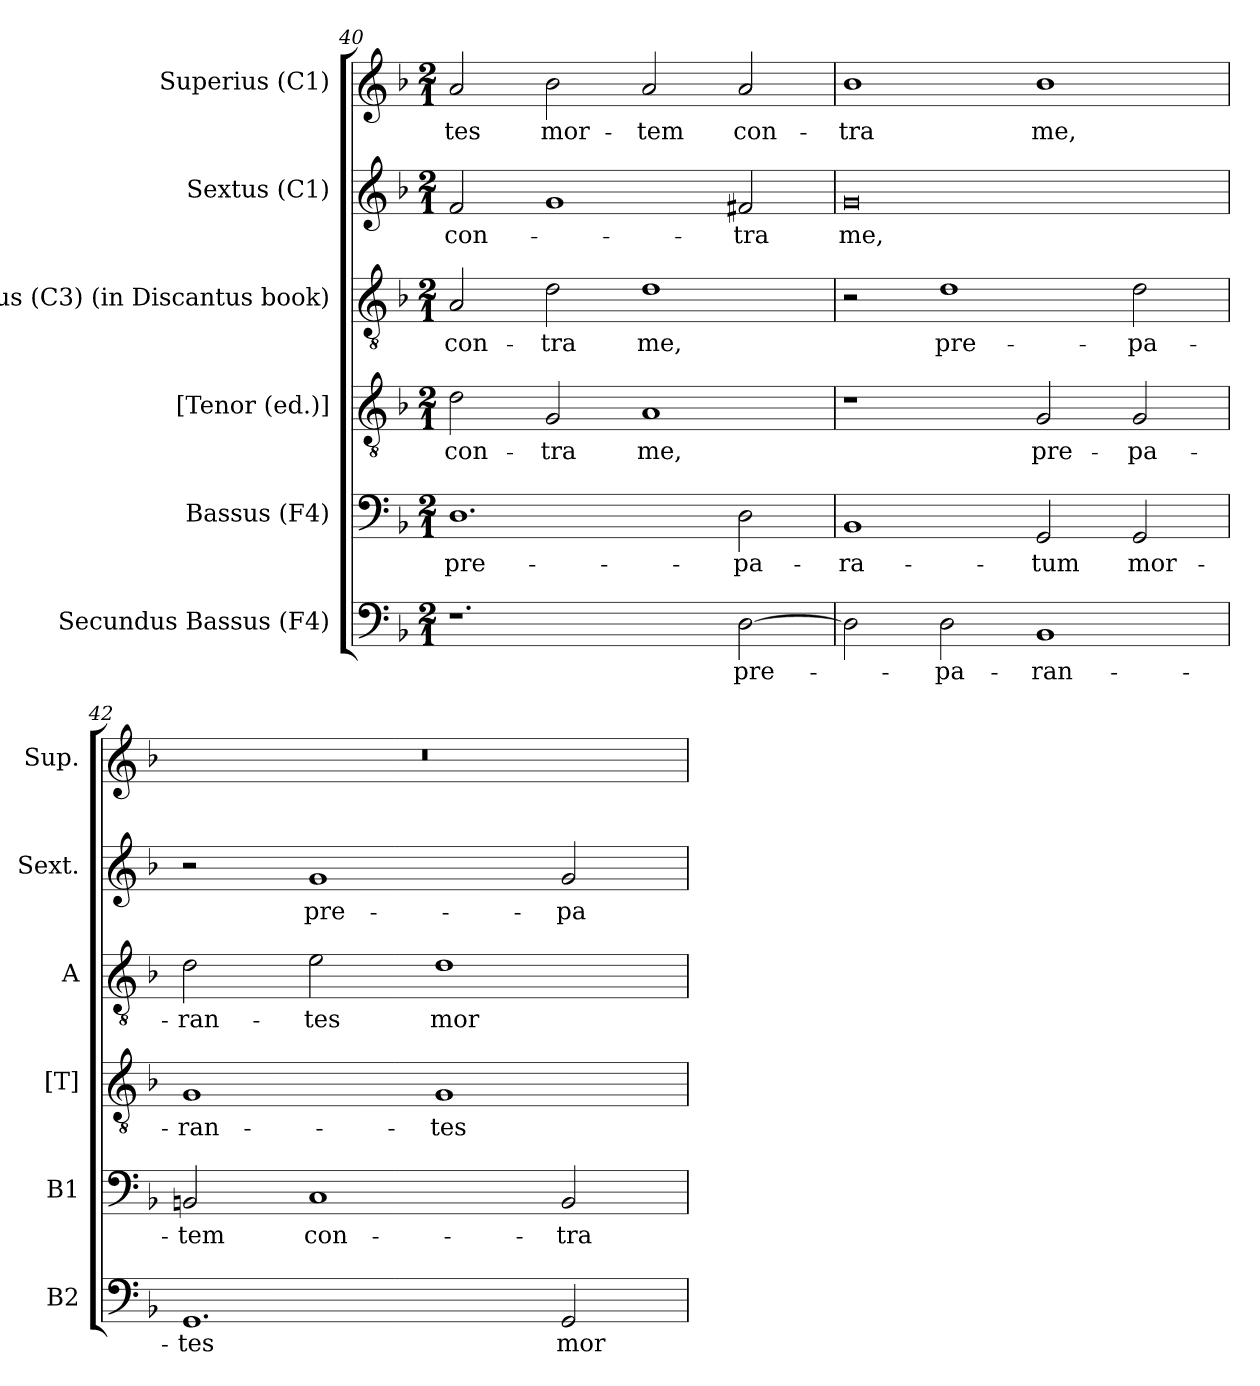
**kern	**text	**kern	**text	**kern	**text	**kern	**text	**kern	**text	**kern	**text
*part6	*part6	*part5	*part5	*part4	*part4	*part3	*part3	*part2	*part2	*part1	*part1
*staff6	*staff6	*staff5	*staff5	*staff4	*staff4	*staff3	*staff3	*staff2	*staff2	*staff1	*staff1
*I"Secundus Bassus (F4)	*	*I"Bassus (F4)	*	*I"[Tenor (ed.)]	*	*I"Altus (C3) (in Discantus book)	*	*I"Sextus (C1)	*	*I"Superius (C1)	*
*I'B2	*	*I'B1	*	*I'[T]	*	*I'A	*	*I'Sext.	*	*I'Sup.	*
*clefF4	*	*clefF4	*	*clefGv2	*	*clefGv2	*	*clefG2	*	*clefG2	*
*	*	*	*	*ITrd7c12	*	*	*	*	*	*	*
*k[b-]	*	*k[b-]	*	*k[b-]	*	*k[b-]	*	*k[b-]	*	*k[b-]	*
*F:	*	*F:	*	*F:	*	*F:	*	*F:	*	*F:	*
*M2/1	*	*M2/1	*	*M2/1	*	*M2/1	*	*M2/1	*	*M2/1	*
=40	=40	=40	=40	=40	=40	=40	=40	=40	=40	=40	=40
!	!	!	!LO:LY:b:color=#000000	!	!	!	!	!	!	!	!
!	!	!	!	!	!LO:LY:b:color=#000000	!	!	!	!	!	!
!	!	!	!	!	!	!	!LO:LY:b:color=#000000	!	!	!	!
!	!	!	!	!	!	!	!	!	!LO:LY:b:color=#000000	!	!
!	!	!	!	!	!	!	!	!	!	!	!LO:LY:b:color=#000000
1.r	.	1.Di	pre-	2Di\	con-	2Ai/	con-	2fi/	con-	2ai/	-tes
!	!	!	!	!	!LO:LY:b:color=#000000	!	!	!	!	!	!
!	!	!	!	!	!	!	!LO:LY:b:color=#000000	!	!	!	!
!	!	!	!	!	!	!	!	!	!	!	!LO:LY:b:color=#000000
.	.	.	.	2GGi/	-tra	2di\	-tra	1gi	.	2b-i\	mor-
!	!	!	!	!	!LO:LY:b:color=#000000	!	!	!	!	!	!
!	!	!	!	!	!	!	!LO:LY:b:color=#000000	!	!	!	!
!	!	!	!	!	!	!	!	!	!	!	!LO:LY:b:color=#000000
.	.	.	.	1AAi	me,	1di	me,	.	.	2ai/	-tem
!	!LO:LY:b:color=#000000	!	!	!	!	!	!	!	!	!	!
!	!	!	!LO:LY:b:color=#000000	!	!	!	!	!	!	!	!
!	!	!	!	!	!	!	!	!	!LO:LY:b:color=#000000	!	!
!	!	!	!	!	!	!	!	!	!	!	!LO:LY:b:color=#000000
[2Di\	pre-	2Di\	-pa-	.	.	.	.	2f#Xi/	-tra	2ai/	con-
!!LO:PB:g=z
=41	=41	=41	=41	=41	=41	=41	=41	=41	=41	=41	=41
!	!	!	!LO:LY:b:color=#000000	!	!	!	!	!	!	!	!
!	!	!	!	!	!	!	!	!	!LO:LY:b:color=#000000	!	!
!	!	!	!	!	!	!	!	!	!	!	!LO:LY:b:color=#000000
2Di\]	.	1BB-i	-ra-	1r	.	2r	.	0gi	me,	1b-i	-tra
!	!LO:LY:b:color=#000000	!	!	!	!	!	!	!	!	!	!
!	!	!	!	!	!	!	!LO:LY:b:color=#000000	!	!	!	!
2Di\	-pa-	.	.	.	.	1di	pre-	.	.	.	.
!	!LO:LY:b:color=#000000	!	!	!	!	!	!	!	!	!	!
!	!	!	!LO:LY:b:color=#000000	!	!	!	!	!	!	!	!
!	!	!	!	!	!LO:LY:b:color=#000000	!	!	!	!	!	!
!	!	!	!	!	!	!	!	!	!	!	!LO:LY:b:color=#000000
1BB-i	-ran-	2GGi/	-tum	2GGi/	pre-	.	.	.	.	1b-i	me,
!	!	!	!LO:LY:b:color=#000000	!	!	!	!	!	!	!	!
!	!	!	!	!	!LO:LY:b:color=#000000	!	!	!	!	!	!
!	!	!	!	!	!	!	!LO:LY:b:color=#000000	!	!	!	!
.	.	2GGi/	mor-	2GGi/	-pa-	2di\	-pa-	.	.	.	.
=42	=42	=42	=42	=42	=42	=42	=42	=42	=42	=42	=42
!	!LO:LY:b:color=#000000	!	!	!	!	!	!	!	!	!	!
!	!	!	!LO:LY:b:color=#000000	!	!	!	!	!	!	!	!
!	!	!	!	!	!LO:LY:b:color=#000000	!	!	!	!	!	!
!	!	!	!	!	!	!	!LO:LY:b:color=#000000	!	!	!LO:N:vis=1	!
1.GGi	-tes	2BBni/	-tem	1GGi	-ran-	2di\	-ran-	2r	.	0r	.
!	!	!	!LO:LY:b:color=#000000	!	!	!	!	!	!	!	!
!	!	!	!	!	!	!	!LO:LY:b:color=#000000	!	!	!	!
!	!	!	!	!	!	!	!	!	!LO:LY:b:color=#000000	!	!
.	.	1Ci	con-	.	.	2ei\	-tes	1gi	pre-	.	.
!	!	!	!	!	!LO:LY:b:color=#000000	!	!	!	!	!	!
!	!	!	!	!	!	!	!LO:LY:b:color=#000000	!	!	!	!
.	.	.	.	1GGi	-tes	1di	mor-	.	.	.	.
!	!LO:LY:b:color=#000000	!	!	!	!	!	!	!	!	!	!
!	!	!	!LO:LY:b:color=#000000	!	!	!	!	!	!	!	!
!	!	!	!	!	!	!	!	!	!LO:LY:b:color=#000000	!	!
2GGi/	mor-	2BBi/	-tra	.	.	.	.	2gi/	-pa-	.	.
=	=	=	=	=	=	=	=	=	=	=	=
*-	*-	*-	*-	*-	*-	*-	*-	*-	*-	*-	*-
